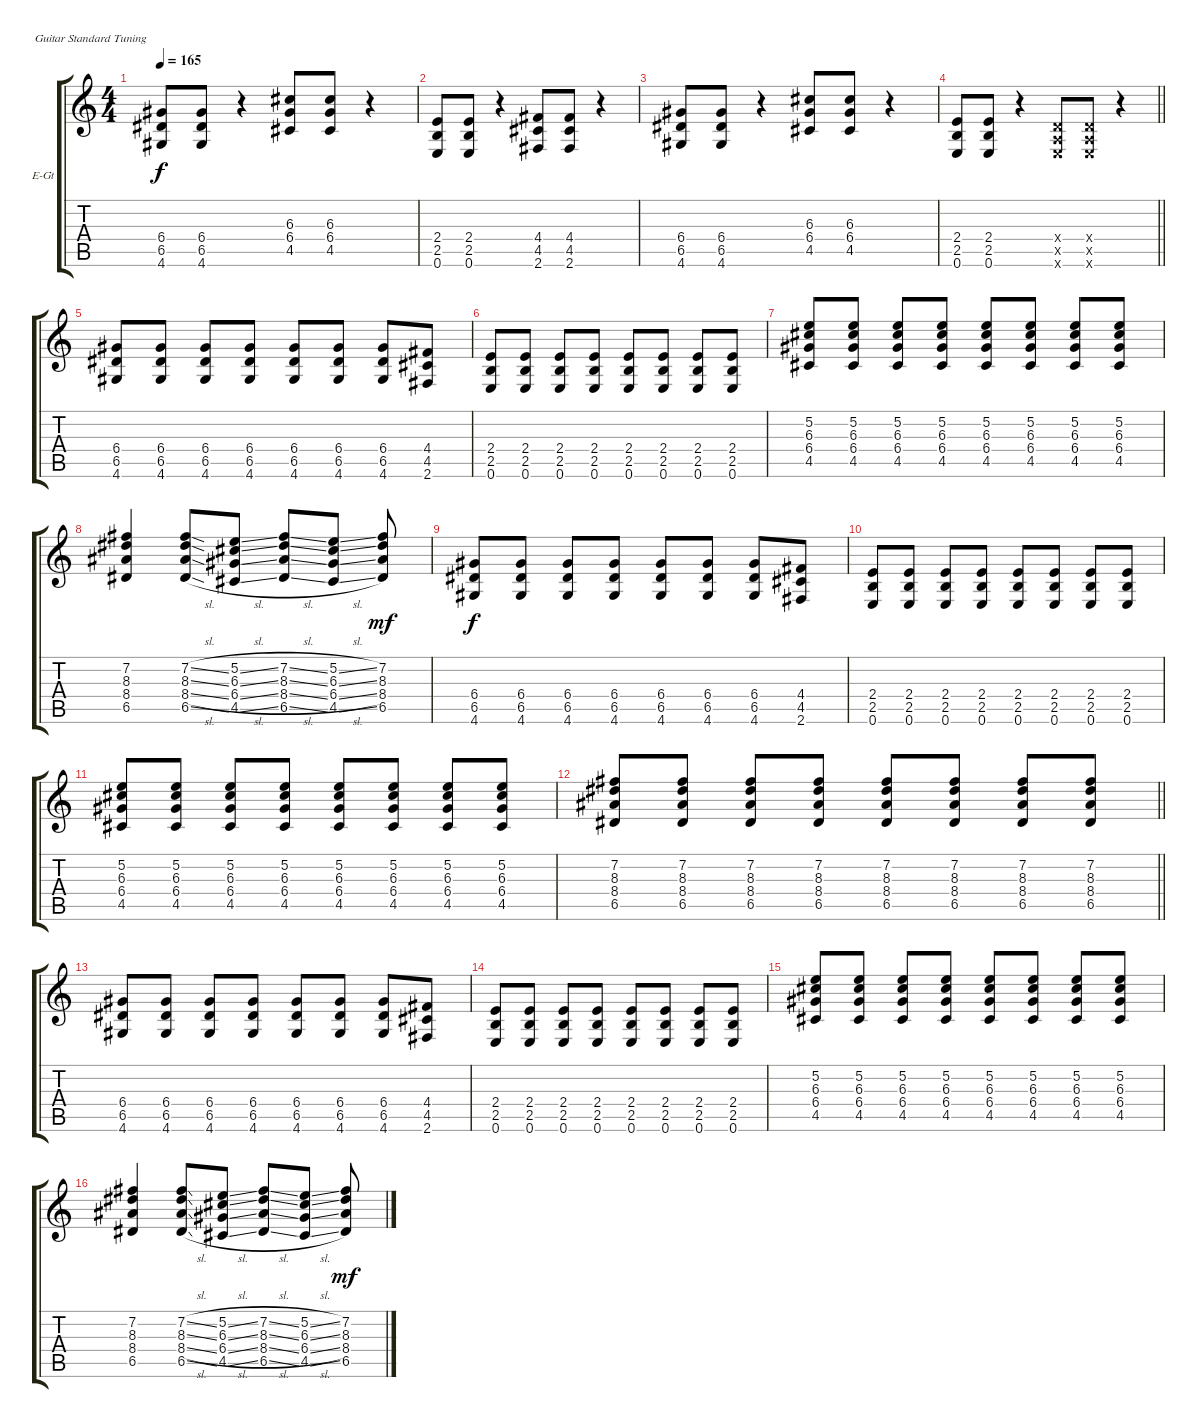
\bracketExtendMode groupsimilarinstruments
\firstSystemTrackNameOrientation horizontal
\otherSystemsTrackNameOrientation horizontal
\track ("Spur 1" "E-Gt") {instrument distortionguitar}
\staff {score tabs}
\tuning (E4 B3 G3 D3 A2 E2)
\ts (4 4)
\tempo 165
\clef g2
\ks c
(6.4 6.5 4.6).8{dy f} (6.4 6.5 4.6).8 r.4 (6.3 6.4 4.5).8 (6.3 6.4 4.5).8 r.4 |
(2.4 2.5 0.6).8 (2.4 2.5 0.6).8 r.4 (4.4 4.5 2.6).8 (4.4 4.5 2.6).8 r.4 |
(6.4 6.5 4.6).8 (6.4 6.5 4.6).8 r.4 (6.3 6.4 4.5).8 (6.3 6.4 4.5).8 r.4 |
\barLineRight lightlight
(2.4 2.5 0.6).8 (2.4 2.5 0.6).8 r.4 (0.4{x} 0.5{x} 0.6{x}).8 (0.4{x} 0.5{x} 0.6{x}).8 r.4 |
(6.4 6.5 4.6).8 (6.4 6.5 4.6).8 (6.4 6.5 4.6).8 (6.4 6.5 4.6).8 (6.4 6.5 4.6).8 (6.4 6.5 4.6).8 (6.4 6.5 4.6).8 (4.4 4.5 2.6).8 |
(2.4 2.5 0.6).8 (2.4 2.5 0.6).8 (2.4 2.5 0.6).8 (2.4 2.5 0.6).8 (2.4 2.5 0.6).8 (2.4 2.5 0.6).8 (2.4 2.5 0.6).8 (2.4 2.5 0.6).8 |
(5.2 6.3 6.4 4.5).8 (5.2 6.3 6.4 4.5).8 (5.2 6.3 6.4 4.5).8 (5.2 6.3 6.4 4.5).8 (5.2 6.3 6.4 4.5).8 (5.2 6.3 6.4 4.5).8 (5.2 6.3 6.4 4.5).8 (5.2 6.3 6.4 4.5).8 |
(7.2 8.3 8.4 6.5).4 (7.2{sl} 8.3{sl} 8.4{sl} 6.5{sl}).8 (5.2{sl} 6.3{sl} 6.4{sl} 4.5{sl}).8 (7.2{sl} 8.3{sl} 8.4{sl} 6.5{sl}).8 (5.2{sl} 6.3{sl} 6.4{sl} 4.5{sl}).8 (7.2 8.3 8.4 6.5).8{dy mf} |
(6.4 6.5 4.6).8{dy f} (6.4 6.5 4.6).8 (6.4 6.5 4.6).8 (6.4 6.5 4.6).8 (6.4 6.5 4.6).8 (6.4 6.5 4.6).8 (6.4 6.5 4.6).8 (4.4 4.5 2.6).8 |
(2.4 2.5 0.6).8 (2.4 2.5 0.6).8 (2.4 2.5 0.6).8 (2.4 2.5 0.6).8 (2.4 2.5 0.6).8 (2.4 2.5 0.6).8 (2.4 2.5 0.6).8 (2.4 2.5 0.6).8 |
(5.2 6.3 6.4 4.5).8 (5.2 6.3 6.4 4.5).8 (5.2 6.3 6.4 4.5).8 (5.2 6.3 6.4 4.5).8 (5.2 6.3 6.4 4.5).8 (5.2 6.3 6.4 4.5).8 (5.2 6.3 6.4 4.5).8 (5.2 6.3 6.4 4.5).8 |
\barLineRight lightlight
(7.2 8.3 8.4 6.5).8 (7.2 8.3 8.4 6.5).8 (7.2 8.3 8.4 6.5).8 (7.2 8.3 8.4 6.5).8 (7.2 8.3 8.4 6.5).8 (7.2 8.3 8.4 6.5).8 (7.2 8.3 8.4 6.5).8 (7.2 8.3 8.4 6.5).8 |
(6.4 6.5 4.6).8 (6.4 6.5 4.6).8 (6.4 6.5 4.6).8 (6.4 6.5 4.6).8 (6.4 6.5 4.6).8 (6.4 6.5 4.6).8 (6.4 6.5 4.6).8 (4.4 4.5 2.6).8 |
(2.4 2.5 0.6).8 (2.4 2.5 0.6).8 (2.4 2.5 0.6).8 (2.4 2.5 0.6).8 (2.4 2.5 0.6).8 (2.4 2.5 0.6).8 (2.4 2.5 0.6).8 (2.4 2.5 0.6).8 |
(5.2 6.3 6.4 4.5).8 (5.2 6.3 6.4 4.5).8 (5.2 6.3 6.4 4.5).8 (5.2 6.3 6.4 4.5).8 (5.2 6.3 6.4 4.5).8 (5.2 6.3 6.4 4.5).8 (5.2 6.3 6.4 4.5).8 (5.2 6.3 6.4 4.5).8 |
(7.2 8.3 8.4 6.5).4 (7.2{sl} 8.3{sl} 8.4{sl} 6.5{sl}).8 (5.2{sl} 6.3{sl} 6.4{sl} 4.5{sl}).8 (7.2{sl} 8.3{sl} 8.4{sl} 6.5{sl}).8 (5.2{sl} 6.3{sl} 6.4{sl} 4.5{sl}).8 (7.2 8.3 8.4 6.5).8{dy mf}
